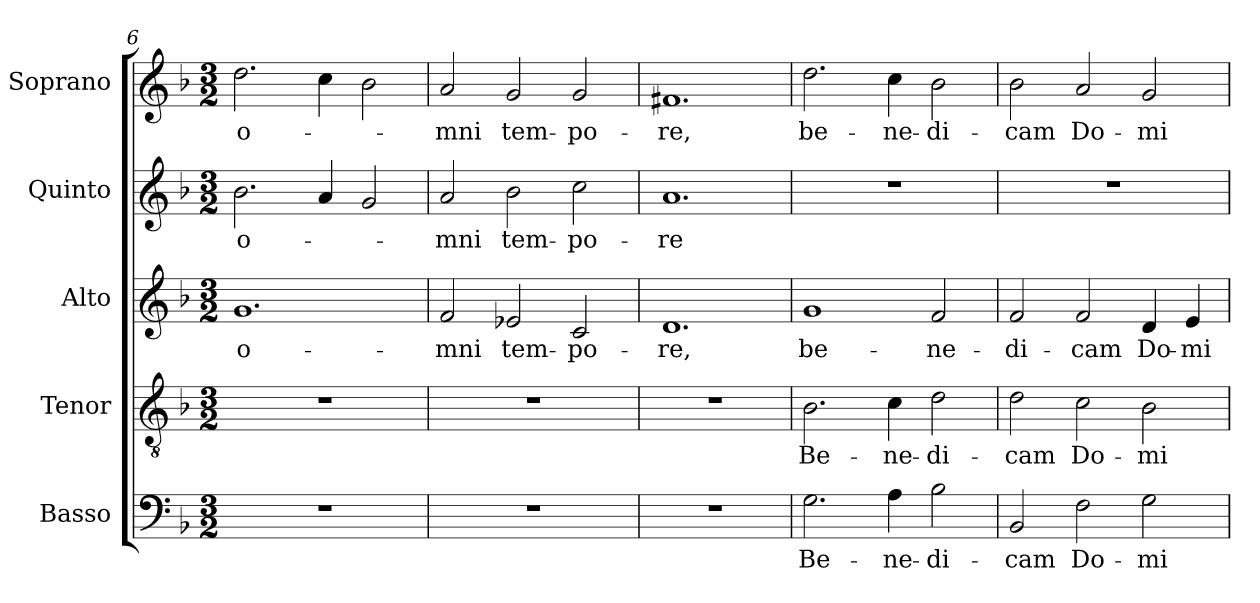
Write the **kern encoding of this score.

**kern	**text	**kern	**text	**kern	**text	**kern	**text	**kern	**text
*part5	*part5	*part4	*part4	*part3	*part3	*part2	*part2	*part1	*part1
*staff5	*staff5	*staff4	*staff4	*staff3	*staff3	*staff2	*staff2	*staff1	*staff1
*I"Basso	*	*I"Tenor	*	*I"Alto	*	*I"Quinto	*	*I"Soprano	*
*I'B.	*	*I'T.	*	*I'A.	*	*I'Q.	*	*I'S.	*
*clefF4	*	*clefGv2	*	*clefG2	*	*clefG2	*	*clefG2	*
*	*	*ITrd7c12	*	*	*	*	*	*	*
*k[b-]	*	*k[b-]	*	*k[b-]	*	*k[b-]	*	*k[b-]	*
*F:	*	*F:	*	*F:	*	*F:	*	*F:	*
*M3/2	*	*M3/2	*	*M3/2	*	*M3/2	*	*M3/2	*
=6	=6	=6	=6	=6	=6	=6	=6	=6	=6
!LO:N:vis=1	!	!LO:N:vis=1	!	!	!	!	!	!	!
!	!	!	!	!	!LO:LY:b:color=#000000	!	!	!	!
!	!	!	!	!	!	!	!LO:LY:b:color=#000000	!	!
!	!	!	!	!	!	!	!	!	!LO:LY:b:color=#000000
1.r	.	1.r	.	1.gi	o-	2.b-i\	o-	2.ddi\	o-
.	.	.	.	.	.	4ai/	.	4cci\	.
.	.	.	.	.	.	2gi/	.	2b-i\	.
=7	=7	=7	=7	=7	=7	=7	=7	=7	=7
!LO:N:vis=1	!	!LO:N:vis=1	!	!	!	!	!	!	!
!	!	!	!	!	!LO:LY:b:color=#000000	!	!	!	!
!	!	!	!	!	!	!	!LO:LY:b:color=#000000	!	!
!	!	!	!	!	!	!	!	!	!LO:LY:b:color=#000000
1.r	.	1.r	.	2fi/	-mni	2ai/	-mni	2ai/	-mni
!	!	!	!	!	!LO:LY:b:color=#000000	!	!	!	!
!	!	!	!	!	!	!	!LO:LY:b:color=#000000	!	!
!	!	!	!	!	!	!	!	!	!LO:LY:b:color=#000000
.	.	.	.	2e-Xi/	tem-	2b-i\	tem-	2gi/	tem-
!	!	!	!	!	!LO:LY:b:color=#000000	!	!	!	!
!	!	!	!	!	!	!	!LO:LY:b:color=#000000	!	!
!	!	!	!	!	!	!	!	!	!LO:LY:b:color=#000000
.	.	.	.	2ci/	-po-	2cci\	-po-	2gi/	-po-
!!LO:LB:g=z
=8	=8	=8	=8	=8	=8	=8	=8	=8	=8
!LO:N:vis=1	!	!LO:N:vis=1	!	!	!	!	!	!	!
!	!	!	!	!	!LO:LY:b:color=#000000	!	!	!	!
!	!	!	!	!	!	!	!LO:LY:b:color=#000000	!	!
!	!	!	!	!	!	!	!	!	!LO:LY:b:color=#000000
1.r	.	1.r	.	1.di	-re,	1.ai	-re	1.f#Xi	-re,
=9	=9	=9	=9	=9	=9	=9	=9	=9	=9
!	!LO:LY:b:color=#000000	!	!	!	!	!	!	!	!
!	!	!	!LO:LY:b:color=#000000	!	!	!	!	!	!
!	!	!	!	!	!LO:LY:b:color=#000000	!LO:N:vis=1	!	!	!
!	!	!	!	!	!	!	!	!	!LO:LY:b:color=#000000
2.Gi\	Be-	2.BB-i\	Be-	1gi	be-	1.r	.	2.ddi\	be-
!	!LO:LY:b:color=#000000	!	!	!	!	!	!	!	!
!	!	!	!LO:LY:b:color=#000000	!	!	!	!	!	!
!	!	!	!	!	!	!	!	!	!LO:LY:b:color=#000000
4Ai\	-ne-	4Ci\	-ne-	.	.	.	.	4cci\	-ne-
!	!LO:LY:b:color=#000000	!	!	!	!	!	!	!	!
!	!	!	!LO:LY:b:color=#000000	!	!	!	!	!	!
!	!	!	!	!	!LO:LY:b:color=#000000	!	!	!	!
!	!	!	!	!	!	!	!	!	!LO:LY:b:color=#000000
2B-i\	-di-	2Di\	-di-	2fi/	-ne-	.	.	2b-i\	-di-
=10	=10	=10	=10	=10	=10	=10	=10	=10	=10
!	!LO:LY:b:color=#000000	!	!	!	!	!	!	!	!
!	!	!	!LO:LY:b:color=#000000	!	!	!	!	!	!
!	!	!	!	!	!LO:LY:b:color=#000000	!LO:N:vis=1	!	!	!
!	!	!	!	!	!	!	!	!	!LO:LY:b:color=#000000
2BB-i/	-cam	2Di\	-cam	2fi/	-di-	1.r	.	2b-i\	-cam
!	!LO:LY:b:color=#000000	!	!	!	!	!	!	!	!
!	!	!	!LO:LY:b:color=#000000	!	!	!	!	!	!
!	!	!	!	!	!LO:LY:b:color=#000000	!	!	!	!
!	!	!	!	!	!	!	!	!	!LO:LY:b:color=#000000
2Fi\	Do-	2Ci\	Do-	2fi/	-cam	.	.	2ai/	Do-
!	!LO:LY:b:color=#000000	!	!	!	!	!	!	!	!
!	!	!	!LO:LY:b:color=#000000	!	!	!	!	!	!
!	!	!	!	!	!LO:LY:b:color=#000000	!	!	!	!
!	!	!	!	!	!	!	!	!	!LO:LY:b:color=#000000
2Gi\	-mi-	2BB-i\	-mi-	4di/	Do-	.	.	2gi/	-mi-
!	!	!	!	!	!LO:LY:b:color=#000000	!	!	!	!
.	.	.	.	4ei/	-mi-	.	.	.	.
=	=	=	=	=	=	=	=	=	=
*-	*-	*-	*-	*-	*-	*-	*-	*-	*-
